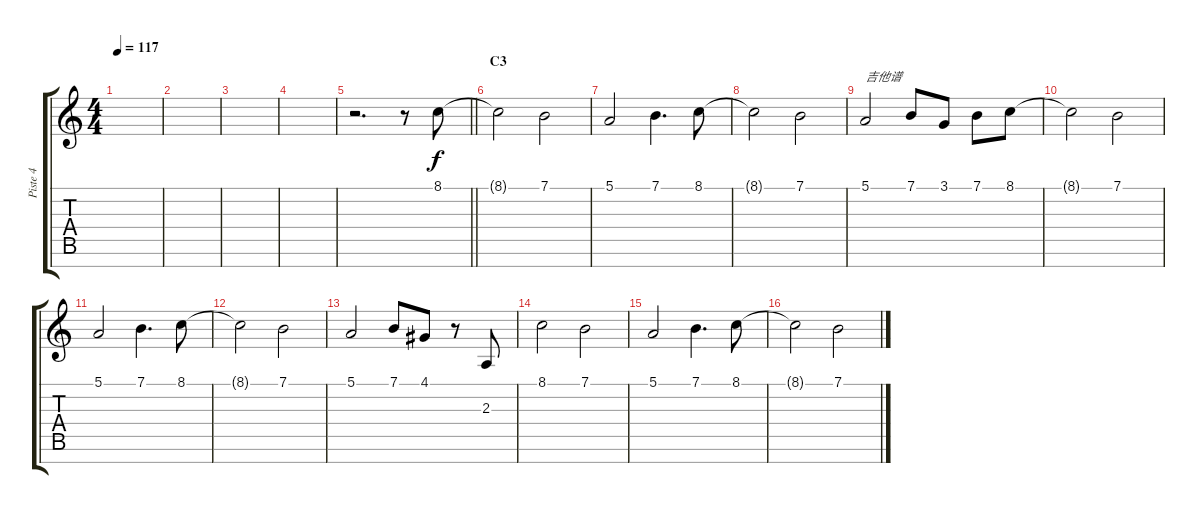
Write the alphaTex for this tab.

\track ("Piste 4" "Piste 4") {instrument synthvoice}
\staff {score tabs}
\tuning (E4 B3 G3 D3 A2 E2 B1) {hide}
\ts (4 4)
\tempo 117
\clef g2
\ks c
|
|
|
|
\barLineRight lightlight
r.2{d} r.8 8.1.8 |
\section ("" "C3")
8.1{t}.2 7.1.2 |
5.1.2 7.1.4{d} 8.1.8 |
8.1{t}.2 7.1.2 |
5.1.2{txt "吉他谱"} 7.1.8 3.1.8 7.1.8 8.1.8 |
8.1{t}.2 7.1.2 |
5.1.2 7.1.4{d} 8.1.8 |
8.1{t}.2 7.1.2 |
5.1.2 7.1.8 4.1.8 r.8 2.3.8 |
8.1.2 7.1.2 |
5.1.2 7.1.4{d} 8.1.8 |
8.1{t}.2 7.1.2
